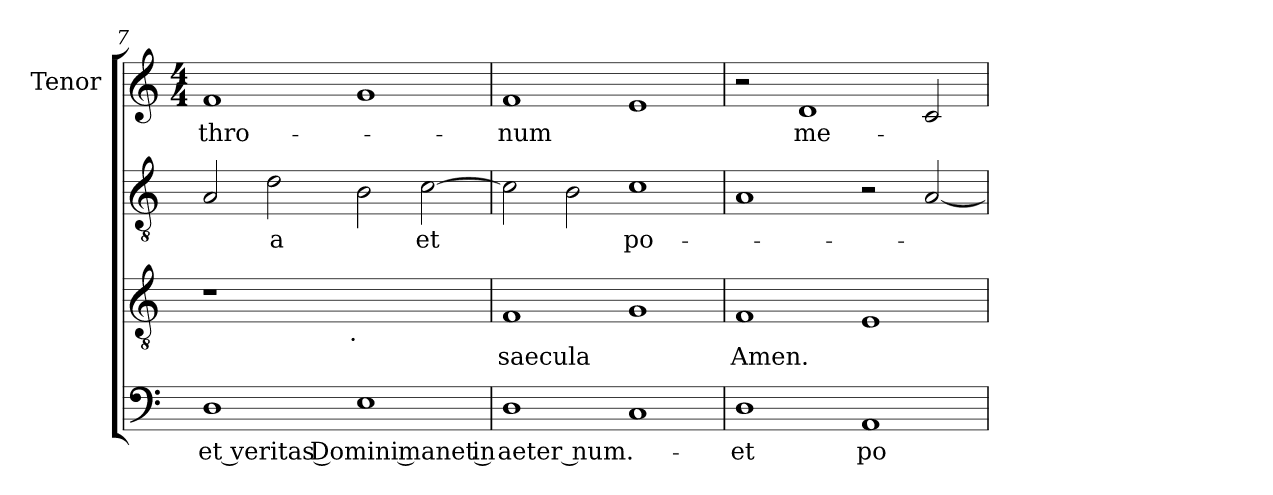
**kern	**text	**kern	**text	**kern	**text	**kern	**text
*part4	*part4	*part3	*part3	*part2	*part2	*part1	*part1
*staff4	*staff4	*staff3	*staff3	*staff2	*staff2	*staff1	*staff1
*	*	*	*	*	*	*I"Tenor	*
*clefF4	*	*clefGv2	*	*clefGv2	*	*clefG2	*
*k[]	*	*k[]	*	*k[]	*	*k[]	*
*C:	*	*C:	*	*C:	*	*C:	*
*	*	*	*	*	*	*M4/4	*
=7	=7	=7	=7	=7	=7	=7	=7
!	!LO:LY:b	!	!	!	!	!	!LO:LY:b
*	*	*^	*	*	*	*	*
1D	et veritas Domini manet in	1r	2ryy	.	2A/	.	1f	thro-
!	!	!	!	!	!	!LO:LY:b	!	!
.	.	.	4ryy	.	2d\	-a	.	.
.	.	.	8...ryy	.	.	.	.	.
!	!	!	!LO:TX:b:t=.	!	!	!	!	!
.	.	.	1ryy	.	.	.	.	.
1E	.	1ryy	.	.	2B\	.	1g	.
!	!	!	!	!	!	!LO:LY:b	!	!
.	.	.	.	.	[>2c\	et	.	.
.	.	.	64ryy	.	.	.	.	.
=8!	=8!	=8!	=8!	=8!	=8!	=8!	=8!	=8!
!	!LO:LY:b	!	!	!LO:LY:b	!	!	!	!LO:LY:b
*	*	*v	*v	*	*	*	*	*
1D	ae­ter num.-	1F	-saecula	2c\]	.	1f	-num
.	.	.	.	2B\	.	.	.
!	!	!	!	!	!LO:LY:b	!	!
1C	.	1G	.	1c	po-	1e	.
=9!	=9!	=9!	=9!	=9!	=9!	=9!	=9!
!	!LO:LY:b	!	!LO:LY:b	!	!	!	!
1D	-et	1F	Amen.	1A	.	2r	.
!	!	!	!	!	!	!	!LO:LY:b
.	.	.	.	.	.	1d	me-
!	!LO:LY:b	!	!	!	!	!	!
1AA	po-	1E	.	2r	.	.	.
.	.	.	.	[<2A/	.	2c/	.
=!	=!	=!	=!	=!	=!	=!	=!
*-	*-	*-	*-	*-	*-	*-	*-
